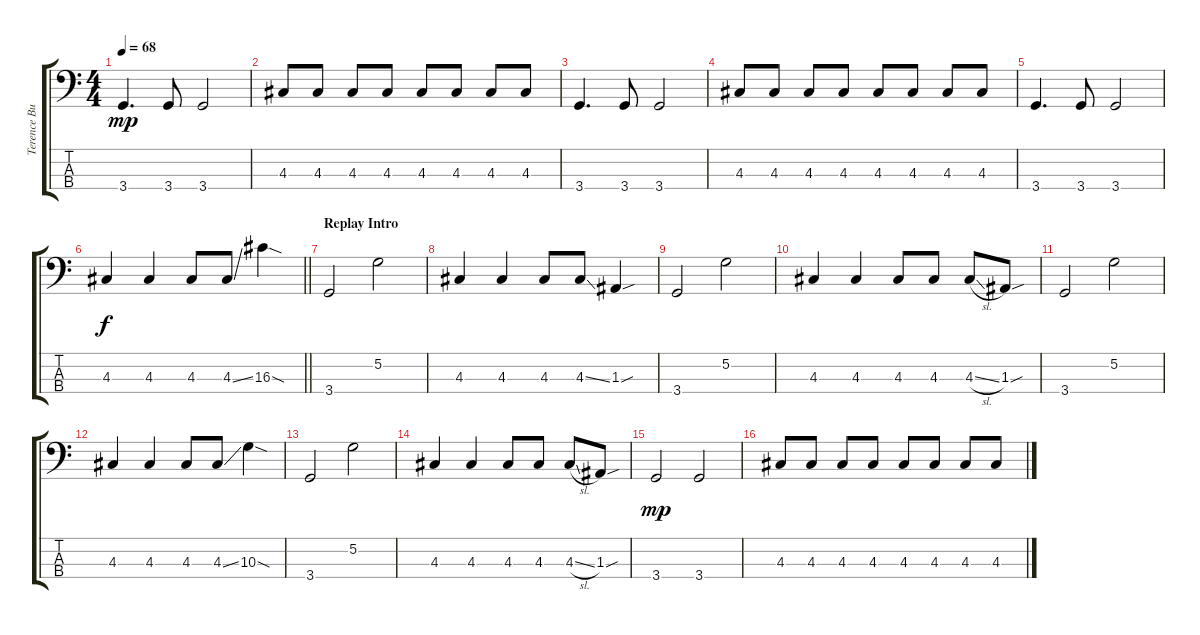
\track ("Terence Butler" "Terence Bu") {instrument electricbassfinger}
\staff {score tabs}
\tuning (G2 D2 A1 E1) {hide}
\ts (4 4)
\tempo 68
\clef f4
\ks c
3.4.4{d dy mp} 3.4.8 3.4.2 |
4.3.8 4.3.8 4.3.8 4.3.8 4.3.8 4.3.8 4.3.8 4.3.8 |
3.4.4{d} 3.4.8 3.4.2 |
4.3.8 4.3.8 4.3.8 4.3.8 4.3.8 4.3.8 4.3.8 4.3.8 |
3.4.4{d} 3.4.8 3.4.2 |
\barLineRight lightlight
4.3.4{dy f} 4.3.4 4.3.8 4.3{ss}.8 16.3{sod}.4 |
\section ("" "Replay Intro")
3.4.2 5.2.2 |
4.3.4 4.3.4 4.3.8 4.3{ss}.8 1.3{sou}.4 |
3.4.2 5.2.2 |
4.3.4 4.3.4 4.3.8 4.3.8 4.3{sl}.8 1.3{sou}.8 |
3.4.2 5.2.2 |
4.3.4 4.3.4 4.3.8 4.3{ss}.8 10.3{sod}.4 |
3.4.2 5.2.2 |
4.3.4 4.3.4 4.3.8 4.3.8 4.3{sl}.8 1.3{sou}.8 |
3.4.2{dy mp} 3.4.2 |
4.3.8 4.3.8 4.3.8 4.3.8 4.3.8 4.3.8 4.3.8 4.3.8
